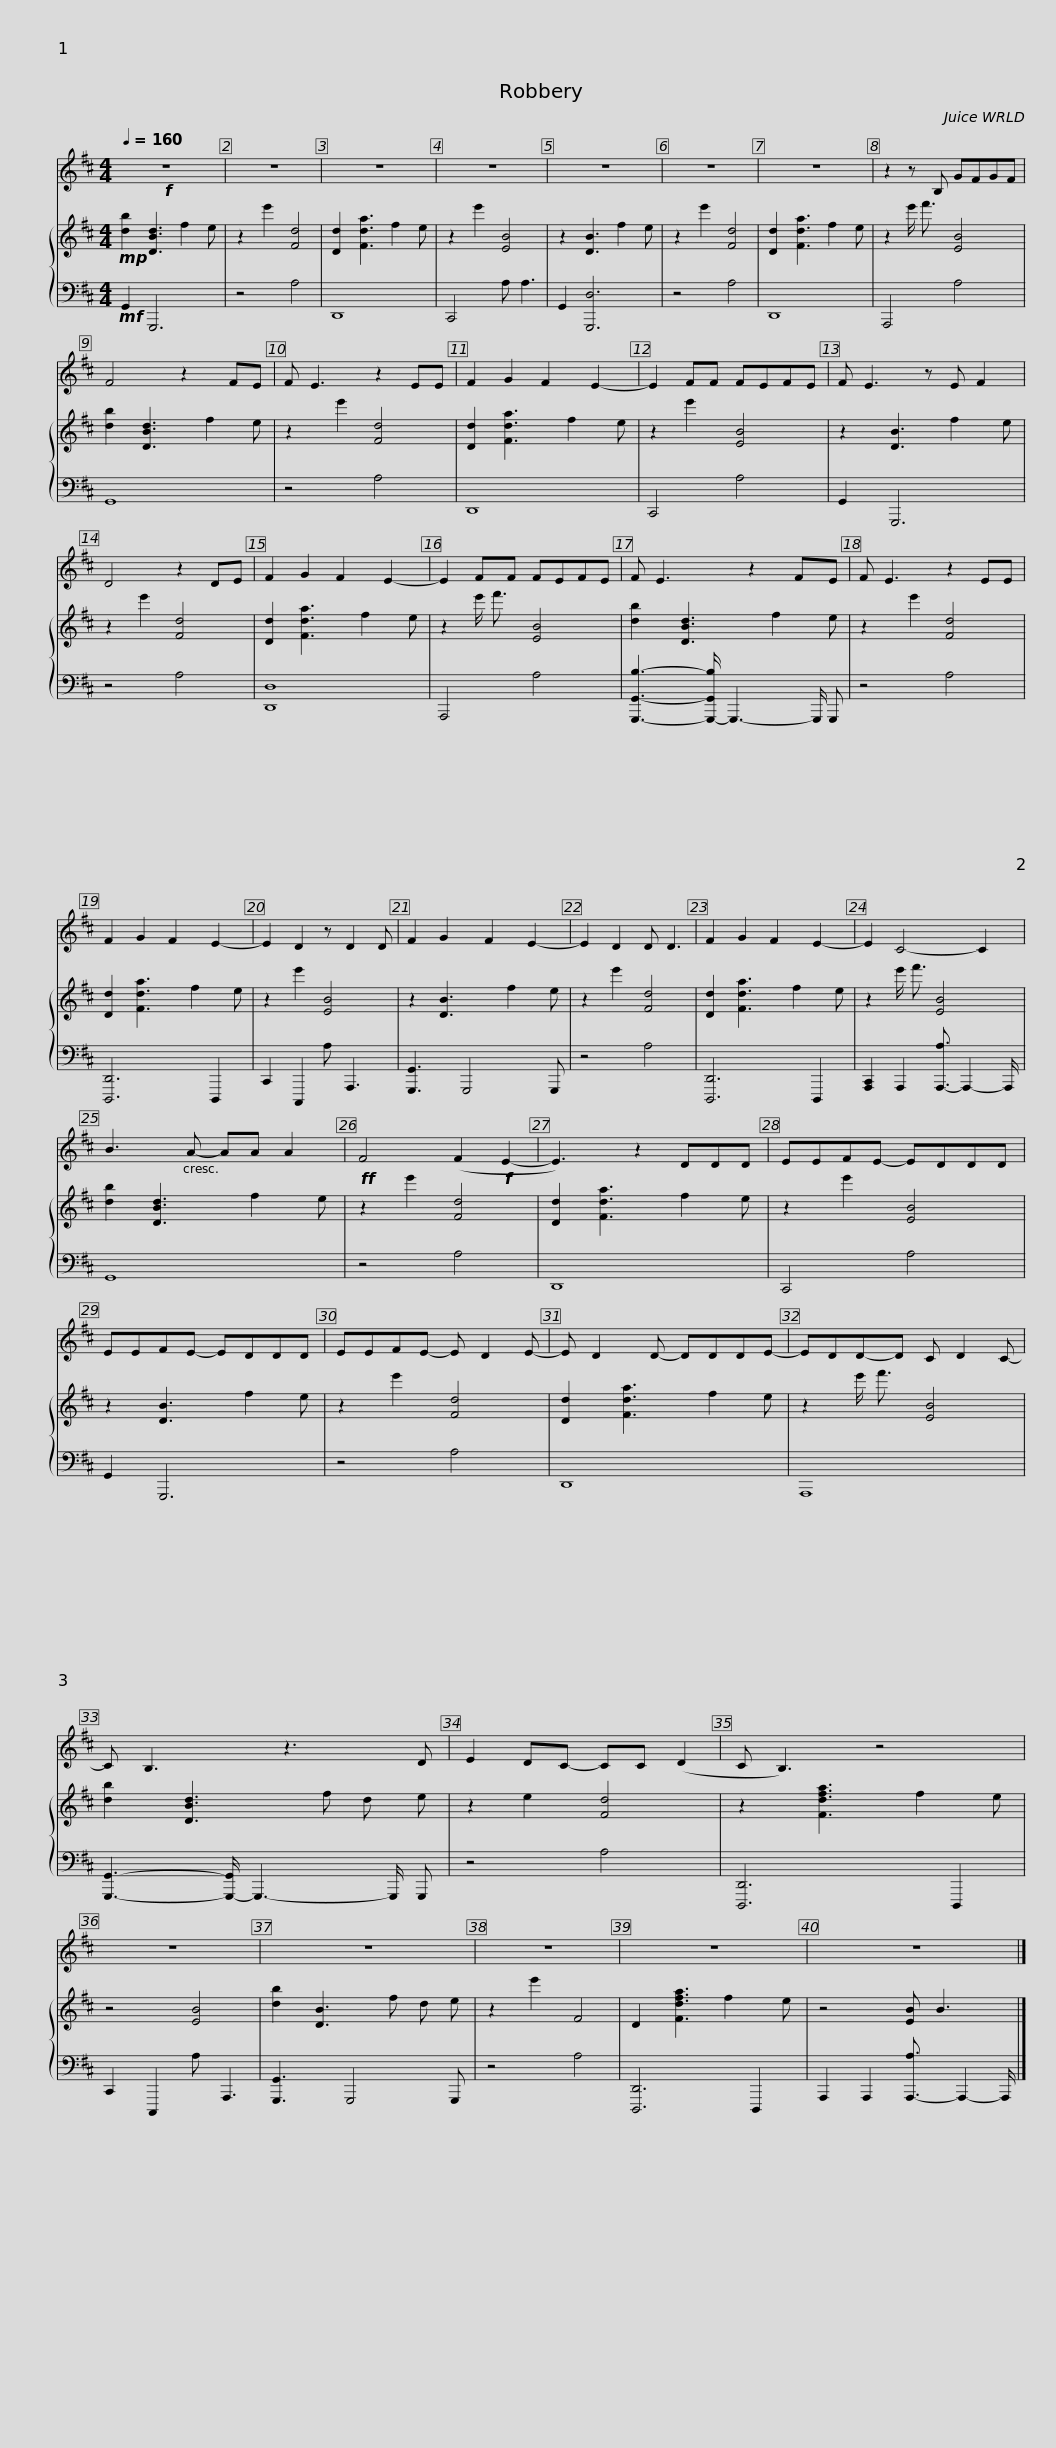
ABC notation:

X:1
%%score 1 { 2 | 3 }
L:1/8
Q:1/4=160
M:4/4
I:linebreak $
K:D
V:1 treble
V:2 treble
V:3 bass
V:1
!f! z8 | z8 | z8 | z8 | z8 | %5
 z8 | z8 |$ z2 z B, GFGF | F4 z2 FE | F E3 z2 EE | %10
 F2 G2 F2 E2- | E2 FF FEFE |$ F E3 z E F2 | D4 z2 DE | F2 G2 F2 E2- | %15
 E2 FF FEFE | F E3 z2 FE |$ F E3 z2 EE | F2 G2 F2 E2- | E2 D2 z D2 D | %20
 F2 G2 F2 E2- | E2 D2 D D3 | F2 G2 F2 E2- |$ E2 C4- C2 | B3 A- AA A2 | %25
!ff! F4 (F2!f! E2- | E3) z2 DDD | EEFE- EDDD |$ EEFE- EDDD | EEFE- E D2 E- | %30
 E D2 D- DDDE- | EDD-D C D2 C- |$ C B,3 z3 D | E2 DC- CC (D2 | C B,3) z4 | %35
 z8 | z8 |$ z8 | z8 | z8 |] %40
V:2
!mp! [db]2 [DBd]3 f2 e | z2 e'2 [Fd]4 | [Dd]2 [Fda]3 f2 e | z2 e'2 [EB]4 | z2 [DB]3 f2 e | %5
 z2 e'2 [Fd]4 | [Dd]2 [Fda]3 f2 e |$ z2 e'/ f'3/2 [EB]4 | [db]2 [DBd]3 f2 e | z2 e'2 [Fd]4 | %10
 [Dd]2 [Fda]3 f2 e | z2 e'2 [EB]4 |$ z2 [DB]3 f2 e | z2 e'2 [Fd]4 | [Dd]2 [Fda]3 f2 e | %15
 z2 e'/ f'3/2 [EB]4 | [db]2 [DBd]3 f2 e |$ z2 e'2 [Fd]4 | [Dd]2 [Fda]3 f2 e | z2 e'2 [EB]4 | %20
 z2 [DB]3 f2 e | z2 e'2 [Fd]4 | [Dd]2 [Fda]3 f2 e |$ z2 e'/ f'3/2 [EB]4 | [db]2 [DBd]3 f2 e | %25
 z2 e'2 [Fd]4 | [Dd]2 [Fda]3 f2 e | z2 e'2 [EB]4 |$ z2 [DB]3 f2 e | z2 e'2 [Fd]4 | %30
 [Dd]2 [Fda]3 f2 e | z2 e'/ f'3/2 [EB]4 |$ [db]2 [DBd]3 f d e | z2 e2 [Fd]4 | z2 [Fdfa]3 f2 e | %35
 z4 [EB]4 | [db]2 [DB]3 f d e |$ z2 e'2 F4 | D2 [Fdfa]3 f2 e | z4 [EB] B3 |] %40
V:3
!mf! G,,2 G,,,6 | z4 A,4 | D,,8 | C,,4 A, A,3 | G,,2 [G,,,D,]6 | %5
 z4 A,4 | D,,8 |$ A,,,4 A,4 | G,,8 | z4 A,4 | %10
 D,,8 | C,,4 A,4 |$ G,,2 G,,,6 | z4 A,4 | [D,,D,]8 | %15
 A,,,4 A,4 | [G,,,G,,B,]3- [G,,,-G,,B,]/ G,,,3- G,,,/ G,,, |$ z4 A,4 | [D,,,D,,]6 D,,,2 | C,,2 C,,,2 A, A,,,3 | %20
 [G,,,G,,]3 G,,,4 G,,, | z4 A,4 | [D,,,D,,]6 D,,,2 |$ [A,,,C,,]2 A,,,2 [A,,,-A,]3/2 A,,,2- A,,,/ | G,,8 | %25
 z4 A,4 | D,,8 | C,,4 A,4 |$ G,,2 G,,,6 | z4 A,4 | %30
 D,,8 | A,,,8 |$ [G,,,G,,]3- [G,,,-G,,]/ G,,,3- G,,,/ G,,, | z4 A,4 | [D,,,D,,]6 D,,,2 | %35
 C,,2 C,,,2 A, A,,,3 | [G,,,G,,]3 G,,,4 G,,, |$ z4 A,4 | [D,,,D,,]6 D,,,2 | A,,,2 A,,,2 [A,,,-A,]3/2 A,,,2- A,,,/ |] %40
